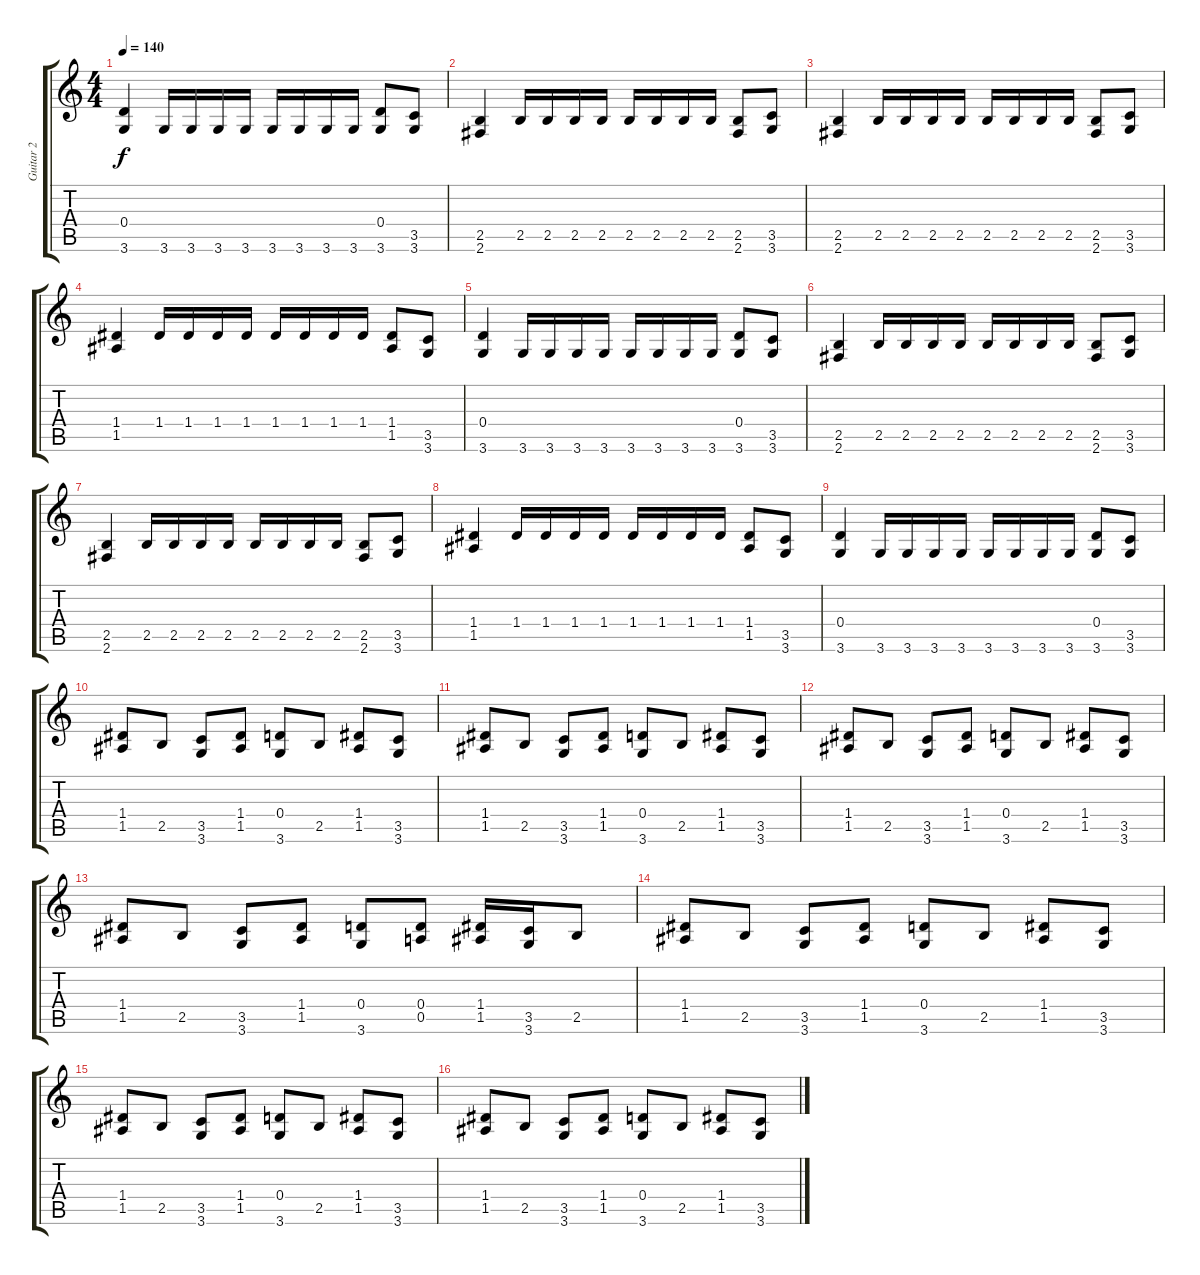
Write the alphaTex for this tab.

\track ("Guitar 2" "Guitar 2") {instrument overdrivenguitar}
\staff {score tabs}
\tuning (E4 B3 G3 D3 A2 E2) {hide}
\ts (4 4)
\tempo 140
\clef g2
\ks c
(0.4 3.6).4{dy f} 3.6.16 3.6.16 3.6.16 3.6.16 3.6.16 3.6.16 3.6.16 3.6.16 (0.4 3.6).8 (3.5 3.6).8 |
(2.5 2.6).4 2.5.16 2.5.16 2.5.16 2.5.16 2.5.16 2.5.16 2.5.16 2.5.16 (2.5 2.6).8 (3.5 3.6).8 |
(2.5 2.6).4 2.5.16 2.5.16 2.5.16 2.5.16 2.5.16 2.5.16 2.5.16 2.5.16 (2.5 2.6).8 (3.5 3.6).8 |
(1.4 1.5).4 1.4.16 1.4.16 1.4.16 1.4.16 1.4.16 1.4.16 1.4.16 1.4.16 (1.4 1.5).8 (3.5 3.6).8 |
(0.4 3.6).4 3.6.16 3.6.16 3.6.16 3.6.16 3.6.16 3.6.16 3.6.16 3.6.16 (0.4 3.6).8 (3.5 3.6).8 |
(2.5 2.6).4 2.5.16 2.5.16 2.5.16 2.5.16 2.5.16 2.5.16 2.5.16 2.5.16 (2.5 2.6).8 (3.5 3.6).8 |
(2.5 2.6).4 2.5.16 2.5.16 2.5.16 2.5.16 2.5.16 2.5.16 2.5.16 2.5.16 (2.5 2.6).8 (3.5 3.6).8 |
(1.4 1.5).4 1.4.16 1.4.16 1.4.16 1.4.16 1.4.16 1.4.16 1.4.16 1.4.16 (1.4 1.5).8 (3.5 3.6).8 |
(0.4 3.6).4 3.6.16 3.6.16 3.6.16 3.6.16 3.6.16 3.6.16 3.6.16 3.6.16 (0.4 3.6).8 (3.5 3.6).8 |
(1.4 1.5).8 2.5.8 (3.5 3.6).8 (1.4 1.5).8 (0.4 3.6).8 2.5.8 (1.4 1.5).8 (3.5 3.6).8 |
(1.4 1.5).8 2.5.8 (3.5 3.6).8 (1.4 1.5).8 (0.4 3.6).8 2.5.8 (1.4 1.5).8 (3.5 3.6).8 |
(1.4 1.5).8 2.5.8 (3.5 3.6).8 (1.4 1.5).8 (0.4 3.6).8 2.5.8 (1.4 1.5).8 (3.5 3.6).8 |
(1.4 1.5).8 2.5.8 (3.5 3.6).8 (1.4 1.5).8 (0.4 3.6).8 (0.4 0.5).8 (1.4 1.5).16 (3.5 3.6).16 2.5.8 |
(1.4 1.5).8 2.5.8 (3.5 3.6).8 (1.4 1.5).8 (0.4 3.6).8 2.5.8 (1.4 1.5).8 (3.5 3.6).8 |
(1.4 1.5).8 2.5.8 (3.5 3.6).8 (1.4 1.5).8 (0.4 3.6).8 2.5.8 (1.4 1.5).8 (3.5 3.6).8 |
(1.4 1.5).8 2.5.8 (3.5 3.6).8 (1.4 1.5).8 (0.4 3.6).8 2.5.8 (1.4 1.5).8 (3.5 3.6).8
